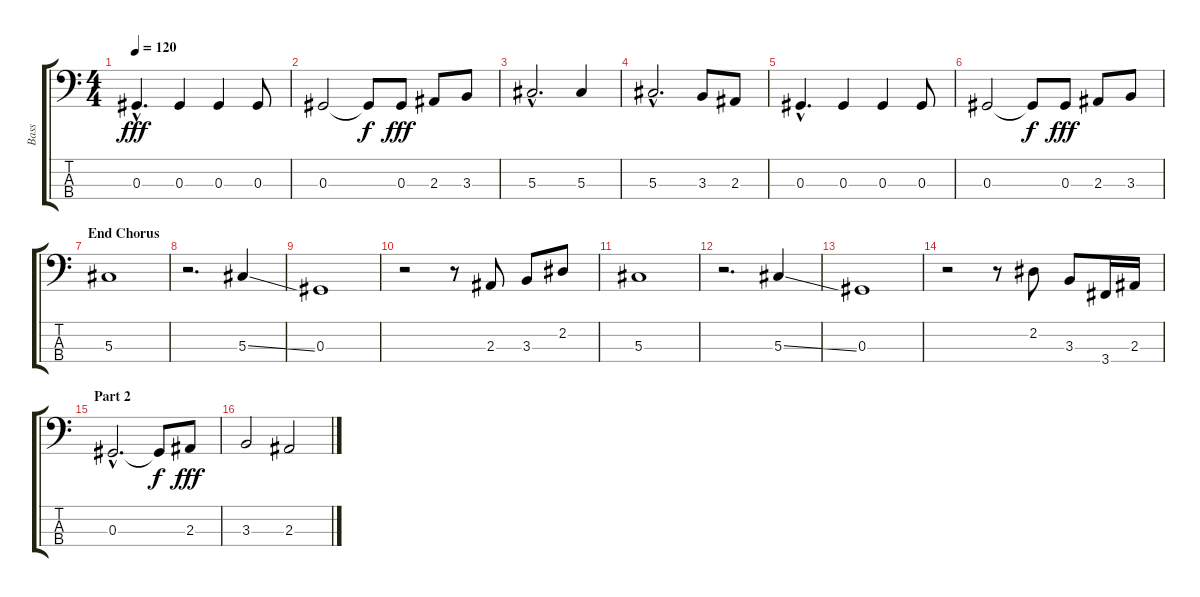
\track ("Bass" "Bass") {instrument electricbassfinger}
\staff {score tabs}
\tuning (Gb2 Db2 Ab1 Eb1) {hide}
\ts (4 4)
\tempo 120
\clef f4
\ks c
0.3{hac}.4{d dy fff} 0.3.4 0.3.4 0.3.8 |
0.3.2 0.3{t}.8{dy f} 0.3.8{dy fff} 2.3.8 3.3.8 |
5.3{hac}.2{d} 5.3.4 |
5.3{hac}.2{d} 3.3.8 2.3.8 |
0.3{hac}.4{d} 0.3.4 0.3.4 0.3.8 |
0.3.2 0.3{t}.8{dy f} 0.3.8{dy fff} 2.3.8 3.3.8 |
\section ("" "End Chorus")
5.3.1 |
r.2{d} 5.3{ss}.4 |
0.3.1 |
r.2 r.8 2.3.8 3.3.8 2.2.8 |
5.3.1 |
r.2{d} 5.3{ss}.4 |
0.3.1 |
r.2 r.8 2.2.8 3.3.8 3.4.16 2.3.16 |
\section ("" "Part 2")
0.3{hac}.2{d} 0.3{t}.8{dy f} 2.3.8{dy fff} |
3.3.2 2.3.2
